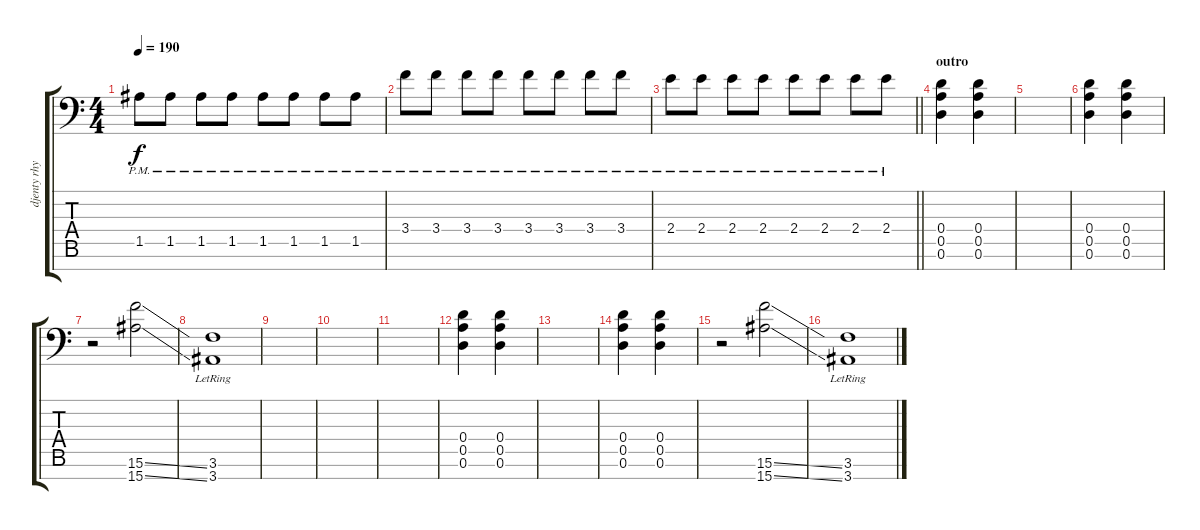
\track ("djenty rhythm" "djenty rhy") {instrument distortionguitar}
\staff {score tabs}
\tuning (E4 B3 G3 D3 A2 D2 G1) {hide}
\ts (4 4)
\tempo 190
\clef f4
\ks c
1.5{pm}.8{dy f} 1.5{pm}.8 1.5{pm}.8 1.5{pm}.8 1.5{pm}.8 1.5{pm}.8 1.5{pm}.8 1.5{pm}.8 |
3.4{pm}.8 3.4{pm}.8 3.4{pm}.8 3.4{pm}.8 3.4{pm}.8 3.4{pm}.8 3.4{pm}.8 3.4{pm}.8 |
\barLineRight lightlight
2.4{pm}.8 2.4{pm}.8 2.4{pm}.8 2.4{pm}.8 2.4{pm}.8 2.4{pm}.8 2.4{pm}.8 2.4{pm}.8 |
\section ("" "outro")
(0.4 0.5 0.6).4 (0.4 0.5 0.6).4 |
|
(0.4 0.5 0.6).4 (0.4 0.5 0.6).4 |
r.2 (15.6{ss} 15.7{ss}).2 |
(3.6 3.7{lr}).1 |
|
|
|
(0.4 0.5 0.6).4 (0.4 0.5 0.6).4 |
|
(0.4 0.5 0.6).4 (0.4 0.5 0.6).4 |
r.2 (15.6{ss} 15.7{ss}).2 |
(3.6 3.7{lr}).1
